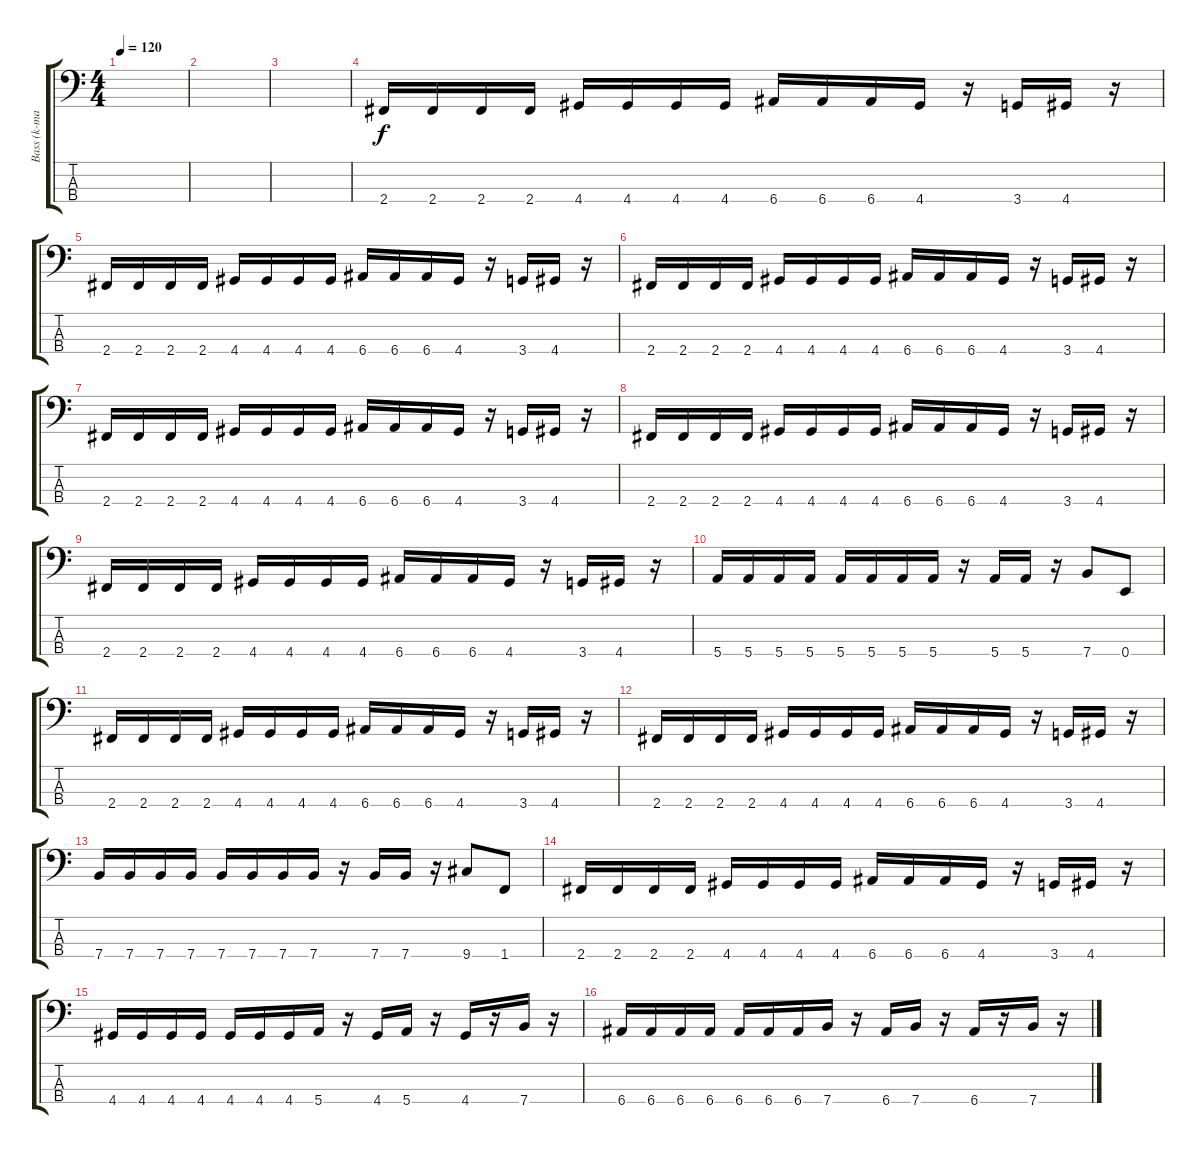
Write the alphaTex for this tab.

\track ("Bass (k-man)" "Bass (k-ma") {instrument electricbasspick}
\staff {score tabs}
\tuning (G2 D2 A1 E1) {hide}
\ts (4 4)
\tempo 120
\clef f4
\ks c
|
|
|
2.4.16 2.4.16 2.4.16 2.4.16 4.4.16 4.4.16 4.4.16 4.4.16 6.4.16 6.4.16 6.4.16 4.4.16 r.16 3.4.16 4.4.16 r.16 |
2.4.16 2.4.16 2.4.16 2.4.16 4.4.16 4.4.16 4.4.16 4.4.16 6.4.16 6.4.16 6.4.16 4.4.16 r.16 3.4.16 4.4.16 r.16 |
2.4.16 2.4.16 2.4.16 2.4.16 4.4.16 4.4.16 4.4.16 4.4.16 6.4.16 6.4.16 6.4.16 4.4.16 r.16 3.4.16 4.4.16 r.16 |
2.4.16 2.4.16 2.4.16 2.4.16 4.4.16 4.4.16 4.4.16 4.4.16 6.4.16 6.4.16 6.4.16 4.4.16 r.16 3.4.16 4.4.16 r.16 |
2.4.16 2.4.16 2.4.16 2.4.16 4.4.16 4.4.16 4.4.16 4.4.16 6.4.16 6.4.16 6.4.16 4.4.16 r.16 3.4.16 4.4.16 r.16 |
2.4.16 2.4.16 2.4.16 2.4.16 4.4.16 4.4.16 4.4.16 4.4.16 6.4.16 6.4.16 6.4.16 4.4.16 r.16 3.4.16 4.4.16 r.16 |
5.4.16 5.4.16 5.4.16 5.4.16 5.4.16 5.4.16 5.4.16 5.4.16 r.16 5.4.16 5.4.16 r.16 7.4.8 0.4.8 |
2.4.16 2.4.16 2.4.16 2.4.16 4.4.16 4.4.16 4.4.16 4.4.16 6.4.16 6.4.16 6.4.16 4.4.16 r.16 3.4.16 4.4.16 r.16 |
2.4.16 2.4.16 2.4.16 2.4.16 4.4.16 4.4.16 4.4.16 4.4.16 6.4.16 6.4.16 6.4.16 4.4.16 r.16 3.4.16 4.4.16 r.16 |
7.4.16 7.4.16 7.4.16 7.4.16 7.4.16 7.4.16 7.4.16 7.4.16 r.16 7.4.16 7.4.16 r.16 9.4.8 1.4.8 |
2.4.16 2.4.16 2.4.16 2.4.16 4.4.16 4.4.16 4.4.16 4.4.16 6.4.16 6.4.16 6.4.16 4.4.16 r.16 3.4.16 4.4.16 r.16 |
4.4.16 4.4.16 4.4.16 4.4.16 4.4.16 4.4.16 4.4.16 5.4.16 r.16 4.4.16 5.4.16 r.16 4.4.16 r.16 7.4.16 r.16 |
6.4.16 6.4.16 6.4.16 6.4.16 6.4.16 6.4.16 6.4.16 7.4.16 r.16 6.4.16 7.4.16 r.16 6.4.16 r.16 7.4.16 r.16
